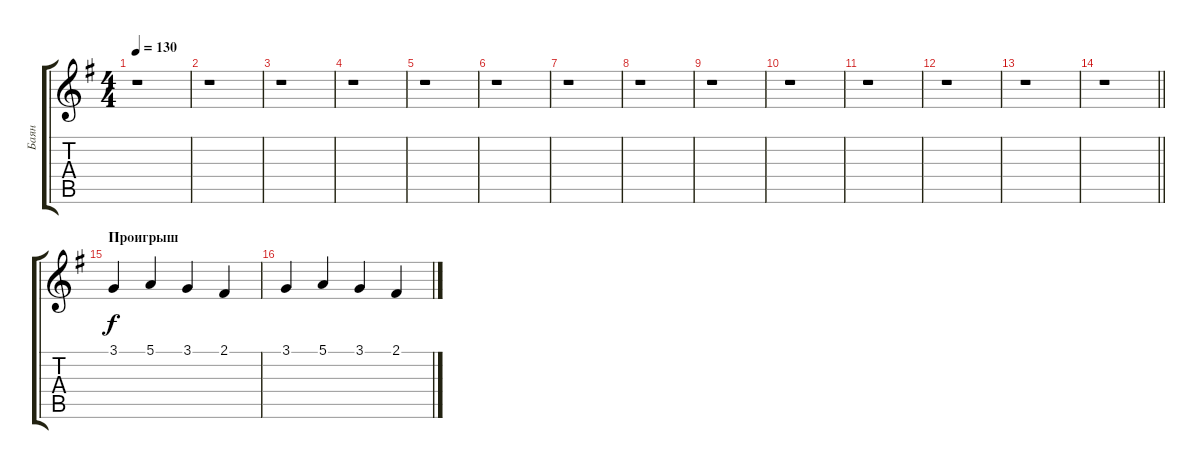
\track ("Баян" "Баян") {instrument accordion}
\staff {score tabs}
\tuning (E4 B3 G3 D3 A2 E2) {hide}
\ts (4 4)
\tempo 130
\clef g2
\ks eminor
r.1{dy f} |
r.1 |
r.1 |
r.1 |
r.1 |
r.1 |
r.1 |
r.1 |
r.1 |
r.1 |
r.1 |
r.1 |
r.1 |
\barLineRight lightlight
r.1 |
\section ("" "Проигрыш")
3.1.4 5.1.4 3.1.4 2.1.4 |
3.1.4 5.1.4 3.1.4 2.1.4
